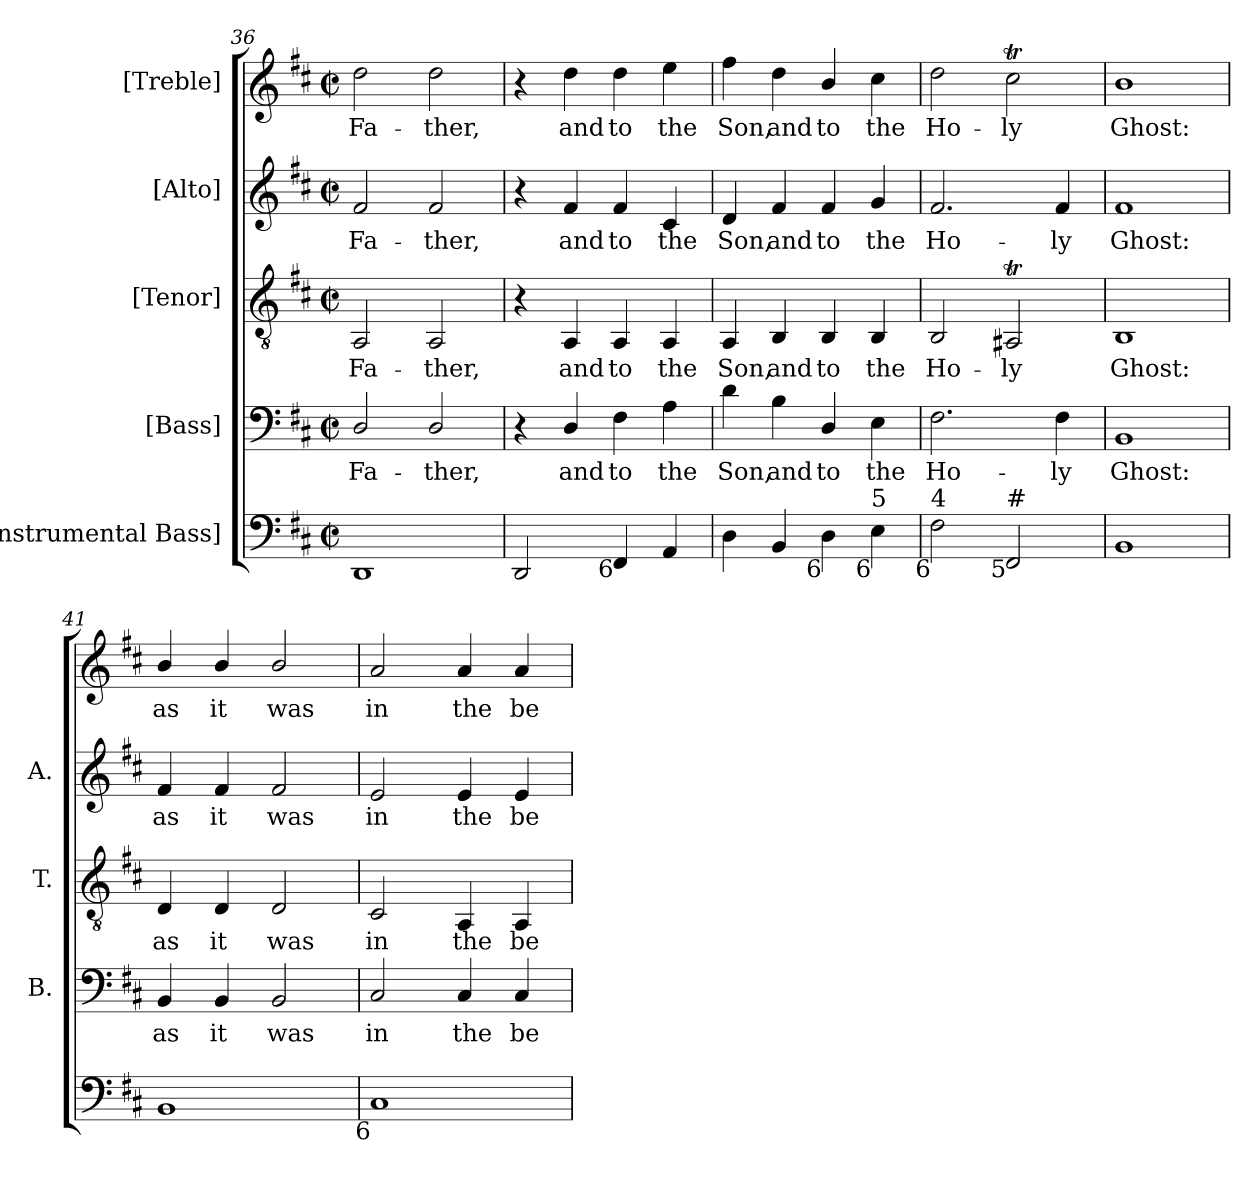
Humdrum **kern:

**kern	**kern	**text	**kern	**text	**kern	**text	**kern	**text
*part5	*part4	*part4	*part3	*part3	*part2	*part2	*part1	*part1
*staff5	*staff4	*staff4	*staff3	*staff3	*staff2	*staff2	*staff1	*staff1
*I"[Instrumental Bass]	*I"[Bass]	*	*I"[Tenor]	*	*I"[Alto]	*	*I"[Treble]	*
*	*I'B.	*	*I'T.	*	*I'A.	*	*	*
*clefF4	*clefF4	*	*clefGv2	*	*clefG2	*	*clefG2	*
*k[f#c#]	*k[f#c#]	*	*k[f#c#]	*	*k[f#c#]	*	*k[f#c#]	*
*D:	*D:	*	*D:	*	*D:	*	*D:	*
*M2/2	*M2/2	*	*M2/2	*	*M2/2	*	*M2/2	*
*met(c|)	*met(c|)	*	*met(c|)	*	*met(c|)	*	*met(c|)	*
=36	=36	=36	=36	=36	=36	=36	=36	=36
!	!	!LO:LY:b:color=#000000	!	!	!	!	!	!
!	!	!	!	!LO:LY:b:color=#000000	!	!	!	!
!	!	!	!	!	!	!LO:LY:b:color=#000000	!	!
!	!	!	!	!	!	!	!	!LO:LY:b:color=#000000
1DDi	2Di/	Fa-	2AAi/	Fa-	2f#i/	Fa-	2ddi\	Fa-
!	!	!LO:LY:b:color=#000000	!	!	!	!	!	!
!	!	!	!	!LO:LY:b:color=#000000	!	!	!	!
!	!	!	!	!	!	!LO:LY:b:color=#000000	!	!
!	!	!	!	!	!	!	!	!LO:LY:b:color=#000000
.	2Di/	-ther,	2AAi/	-ther,	2f#i/	-ther,	2ddi\	-ther,
=37	=37	=37	=37	=37	=37	=37	=37	=37
2DDi/	4r	.	4r	.	4r	.	4r	.
!	!	!LO:LY:b:color=#000000	!	!	!	!	!	!
!	!	!	!	!LO:LY:b:color=#000000	!	!	!	!
!	!	!	!	!	!	!LO:LY:b:color=#000000	!	!
!	!	!	!	!	!	!	!	!LO:LY:b:color=#000000
.	4Di/	and	4AAi/	and	4f#i/	and	4ddi\	and
!	!	!LO:LY:b:color=#000000	!	!	!	!	!	!
!	!	!	!	!LO:LY:b:color=#000000	!	!	!	!
!	!	!	!	!	!	!LO:LY:b:color=#000000	!	!
!LO:TX:b:rj:t=6	!	!	!	!	!	!	!	!
!	!	!	!	!	!	!	!	!LO:LY:b:color=#000000
4FF#i/	4F#i\	to	4AAi/	to	4f#i/	to	4ddi\	to
!	!	!LO:LY:b:color=#000000	!	!	!	!	!	!
!	!	!	!	!LO:LY:b:color=#000000	!	!	!	!
!	!	!	!	!	!	!LO:LY:b:color=#000000	!	!
!	!	!	!	!	!	!	!	!LO:LY:b:color=#000000
4AAi/	4Ai\	the	4AAi/	the	4c#i/	the	4eei\	the
=38	=38	=38	=38	=38	=38	=38	=38	=38
!	!	!LO:LY:b:color=#000000	!	!	!	!	!	!
!	!	!	!	!LO:LY:b:color=#000000	!	!	!	!
!	!	!	!	!	!	!LO:LY:b:color=#000000	!	!
!	!	!	!	!	!	!	!	!LO:LY:b:color=#000000
4Di\	4di\	Son,	4AAi/	Son,	4di/	Son,	4ff#i\	Son,
!	!	!LO:LY:b:color=#000000	!	!	!	!	!	!
!	!	!	!	!LO:LY:b:color=#000000	!	!	!	!
!	!	!	!	!	!	!LO:LY:b:color=#000000	!	!
!	!	!	!	!	!	!	!	!LO:LY:b:color=#000000
4BBi/	4Bi\	and	4BBi/	and	4f#i/	and	4ddi\	and
!	!	!LO:LY:b:color=#000000	!	!	!	!	!	!
!	!	!	!	!LO:LY:b:color=#000000	!	!	!	!
!	!	!	!	!	!	!LO:LY:b:color=#000000	!	!
!LO:TX:b:rj:t=6	!	!	!	!	!	!	!	!
!	!	!	!	!	!	!	!	!LO:LY:b:color=#000000
4Di\	4Di/	to	4BBi/	to	4f#i/	to	4bi/	to
!	!	!LO:LY:b:color=#000000	!	!	!	!	!	!
!	!	!	!	!LO:LY:b:color=#000000	!	!	!	!
!	!	!	!	!	!	!LO:LY:b:color=#000000	!	!
!LO:TX:b:rj:t=6	!	!	!	!	!	!	!	!
!LO:TX:t=5	!	!	!	!	!	!	!	!
!	!	!	!	!	!	!	!	!LO:LY:b:color=#000000
4Ei\	4Ei\	the	4BBi/	the	4gi/	the	4cc#i\	the
=39	=39	=39	=39	=39	=39	=39	=39	=39
!	!	!LO:LY:b:color=#000000	!	!	!	!	!	!
!	!	!	!	!LO:LY:b:color=#000000	!	!	!	!
!	!	!	!	!	!	!LO:LY:b:color=#000000	!	!
!LO:TX:b:rj:t=6	!	!	!	!	!	!	!	!
!LO:TX:t=4	!	!	!	!	!	!	!	!
!	!	!	!	!	!	!	!	!LO:LY:b:color=#000000
2F#i\	2.F#i\	Ho-	2BBi/	Ho-	2.f#i/	Ho-	2ddi\	Ho-
!	!	!	!	!LO:LY:b:color=#000000	!	!	!	!
!LO:TX:b:rj:t=5	!	!	!	!	!	!	!	!
!LO:TX:t=#	!	!	!	!	!	!	!	!
!	!	!	!	!	!	!	!	!LO:LY:b:color=#000000
2FF#i/	.	.	2AA#Xti/	-ly	.	.	2cc#ti\	-ly
!	!	!LO:LY:b:color=#000000	!	!	!	!	!	!
!	!	!	!	!	!	!LO:LY:b:color=#000000	!	!
.	4F#i\	-ly	.	.	4f#i/	-ly	.	.
=40	=40	=40	=40	=40	=40	=40	=40	=40
!	!	!LO:LY:b:color=#000000	!	!	!	!	!	!
!	!	!	!	!LO:LY:b:color=#000000	!	!	!	!
!	!	!	!	!	!	!LO:LY:b:color=#000000	!	!
!	!	!	!	!	!	!	!	!LO:LY:b:color=#000000
1BBi	1BBi	Ghost:	1BBi	Ghost:	1f#i	Ghost:	1bi	Ghost:
!!LO:LB:g=z
=41	=41	=41	=41	=41	=41	=41	=41	=41
!	!	!LO:LY:b:color=#000000	!	!	!	!	!	!
!	!	!	!	!LO:LY:b:color=#000000	!	!	!	!
!	!	!	!	!	!	!LO:LY:b:color=#000000	!	!
!	!	!	!	!	!	!	!	!LO:LY:b:color=#000000
1BBi	4BBi/	as	4Di/	as	4f#i/	as	4bi/	as
!	!	!LO:LY:b:color=#000000	!	!	!	!	!	!
!	!	!	!	!LO:LY:b:color=#000000	!	!	!	!
!	!	!	!	!	!	!LO:LY:b:color=#000000	!	!
!	!	!	!	!	!	!	!	!LO:LY:b:color=#000000
.	4BBi/	it	4Di/	it	4f#i/	it	4bi/	it
!	!	!LO:LY:b:color=#000000	!	!	!	!	!	!
!	!	!	!	!LO:LY:b:color=#000000	!	!	!	!
!	!	!	!	!	!	!LO:LY:b:color=#000000	!	!
!	!	!	!	!	!	!	!	!LO:LY:b:color=#000000
.	2BBi/	was	2Di/	was	2f#i/	was	2bi/	was
=42	=42	=42	=42	=42	=42	=42	=42	=42
!	!	!LO:LY:b:color=#000000	!	!	!	!	!	!
!	!	!	!	!LO:LY:b:color=#000000	!	!	!	!
!	!	!	!	!	!	!LO:LY:b:color=#000000	!	!
!LO:TX:b:rj:t=6	!	!	!	!	!	!	!	!
!	!	!	!	!	!	!	!	!LO:LY:b:color=#000000
1C#i	2C#i/	in	2C#i/	in	2ei/	in	2ai/	in
!	!	!LO:LY:b:color=#000000	!	!	!	!	!	!
!	!	!	!	!LO:LY:b:color=#000000	!	!	!	!
!	!	!	!	!	!	!LO:LY:b:color=#000000	!	!
!	!	!	!	!	!	!	!	!LO:LY:b:color=#000000
.	4C#i/	the	4AAi/	the	4ei/	the	4ai/	the
!	!	!LO:LY:b:color=#000000	!	!	!	!	!	!
!	!	!	!	!LO:LY:b:color=#000000	!	!	!	!
!	!	!	!	!	!	!LO:LY:b:color=#000000	!	!
!	!	!	!	!	!	!	!	!LO:LY:b:color=#000000
.	4C#i/	be-	4AAi/	be-	4ei/	be-	4ai/	be-
=	=	=	=	=	=	=	=	=
*-	*-	*-	*-	*-	*-	*-	*-	*-
